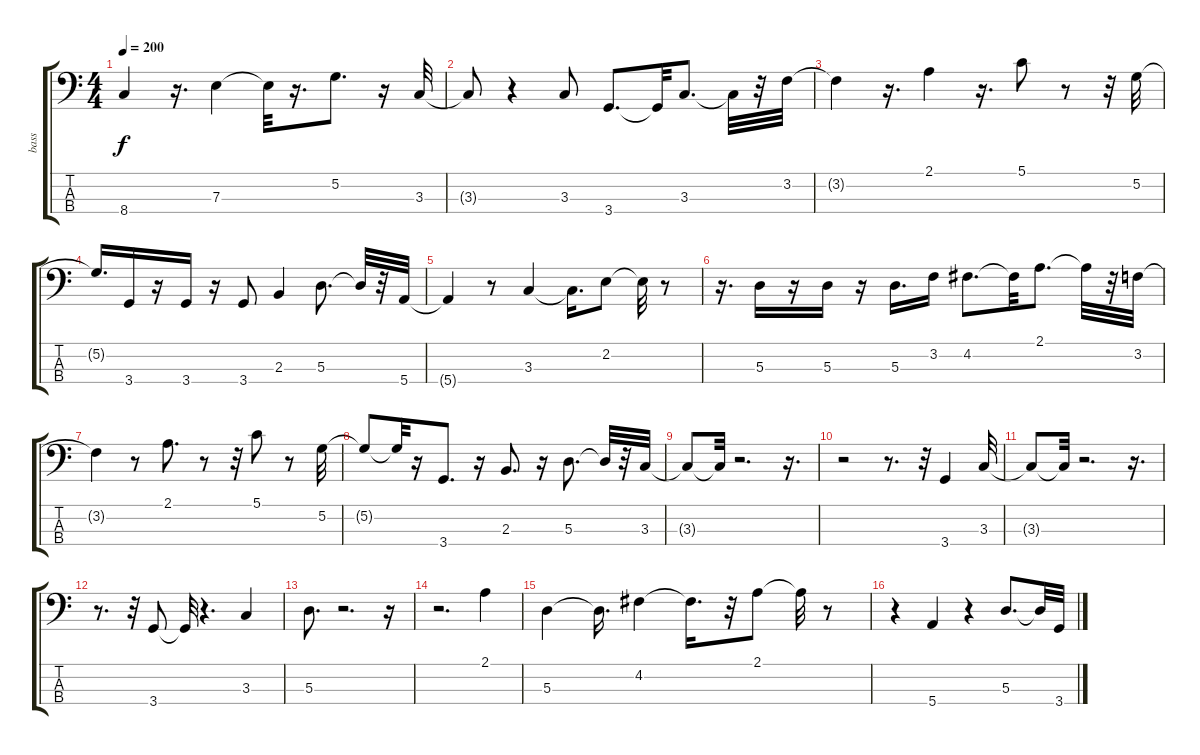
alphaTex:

\track ("bass                " "bass      ") {instrument fretlessbass}
\staff {score tabs}
\tuning (G2 D2 A1 E1) {hide}
\ts (4 4)
\tempo 200
\clef f4
\ks c
8.4{t}.4{dy f} r.16{d} 7.3.4 7.3{t}.32 r.16{d} 5.2.8{d} r.16 3.3.32 |
3.3{t}.8 r.4 3.3.8 3.4.8{d} 3.4{t}.32 3.3.8{d} 3.3{t}.32 r.32 3.2.32 |
3.2{t}.4 r.16{d} 2.1.4 r.16{d} 5.1.8 r.8 r.32 5.2.32 |
5.2{t}.16{d} 3.4.16 r.16 3.4.16 r.16 3.4.8 2.3.4 5.3.8{d} 5.3{t}.32 r.32 5.4.32 |
5.4{t}.4 r.8 3.3.4 3.3{t}.16{d} 2.2.8 2.2{t}.32 r.8 |
r.16{d} 5.3.16 r.16 5.3.16 r.16 5.3.16{d} 3.2.16 4.2.8{d} 4.2{t}.32 2.1.8{d} 2.1{t}.32 r.32 3.2.32 |
3.2{t}.4 r.8 2.1.8{d} r.8 r.32 5.1.8 r.8 5.2.32 |
5.2{t}.8 5.2{t}.32 r.16 3.4.8{d} r.16 2.3.8{d} r.16 5.3.8{d} 5.3{t}.32 r.32 3.3.32 |
3.3{t}.8 3.3{t}.32 r.2{d} r.16{d} |
r.2 r.8{d} r.32 3.4.4 3.3.32 |
3.3{t}.8 3.3{t}.32 r.2{d} r.16{d} |
r.8{d} r.32 3.4.8 3.4{t}.32 r.4{d} 3.3.4 |
5.3.8{d} r.2{d} r.16 |
r.2{d} 2.1.4 |
5.3.4 5.3{t}.16{d} 4.2.4 4.2{t}.16{d} r.32 2.1.8 2.1{t}.32 r.8 |
r.4 5.4.4 r.4 5.3.8{d} 5.3{t}.32 3.4.32
